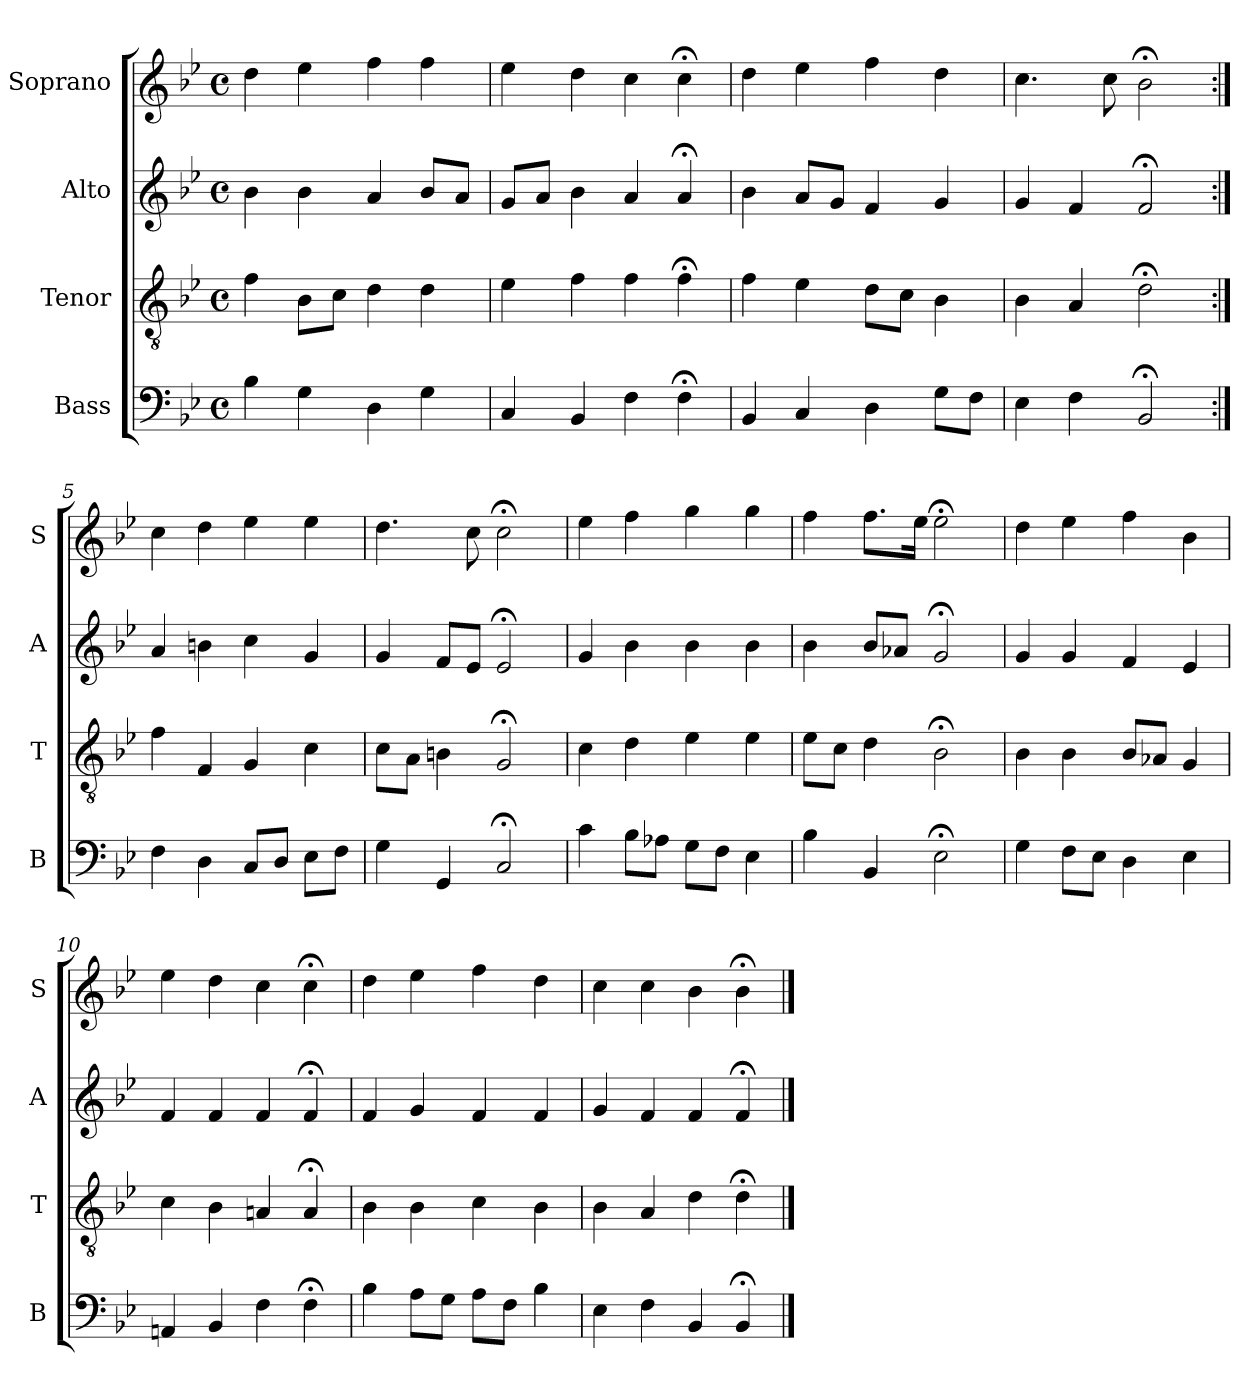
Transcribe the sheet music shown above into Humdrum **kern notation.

**kern	**kern	**kern	**kern
*part4	*part3	*part2	*part1
*staff4	*staff3	*staff2	*staff1
*I"Bass	*I"Tenor	*I"Alto	*I"Soprano
*I'B	*I'T	*I'A	*I'S
*clefF4	*clefGv2	*clefG2	*clefG2
*k[b-e-]	*k[b-e-]	*k[b-e-]	*k[b-e-]
*B-:	*B-:	*B-:	*B-:
*M4/4	*M4/4	*M4/4	*M4/4
*met(c)	*met(c)	*met(c)	*met(c)
*MM100	*MM100	*MM100	*MM100
=1	=1	=1	=1
4B-	4f	4b-	4dd
4G	8B-L	4b-	4ee-
.	8cJ	.	.
4D	4d	4a	4ff
4G	4d	8b-L	4ff
.	.	8aJ	.
=2	=2	=2	=2
4C	4e-	8gL	4ee-
.	.	8aJ	.
4BB-	4f	4b-	4dd
4F	4f	4a	4cc
4F;<	4f;<	4a;<	4cc;<
=3	=3	=3	=3
4BB-	4f	4b-	4dd
4Ci	4e-i	8aiL	4ee-i
.	.	8gJ	.
4D	8dL	4f	4ff
.	8cJ	.	.
8GL	4B-	4g	4dd
8FJ	.	.	.
=4	=4	=4	=4
4E-	4B-	4g	4.cc
4F	4A	4f	.
.	.	.	8cc
2BB-;<	2d;<	2f;<	2b-;<
=5:|!	=5:|!	=5:|!	=5:|!
4F	4f	4a	4cc
4Di	4Fi	4bni	4ddi
8CL	4G	4cc	4ee-
8DJ	.	.	.
8E-L	4c	4g	4ee-
8FJ	.	.	.
=6	=6	=6	=6
4G	8cL	4g	4.dd
.	8AJ	.	.
4GG	4Bn	8fL	.
.	.	8e-J	8cc
2C;<	2G;<	2e-;<	2cc;<
=7	=7	=7	=7
4c	4c	4g	4ee-
8B-L	4d	4b-	4ff
8A-XJ	.	.	.
8GL	4e-	4b-	4gg
8FJ	.	.	.
4E-	4e-	4b-	4gg
=8	=8	=8	=8
4B-	8e-L	4b-	4ff
.	8cJ	.	.
4BB-	4d	8b-L	8.ffL
.	.	8a-XJ	.
.	.	.	16ee-Jk
2E-;<	2B-;<	2g;<	2ee-;<
=9	=9	=9	=9
4G	4B-	4g	4dd
8FL	4B-	4g	4ee-
8E-J	.	.	.
4D	8B-L	4f	4ff
.	8A-XJ	.	.
4E-	4G	4e-	4b-
=10	=10	=10	=10
4AAn	4c	4f	4ee-
4BB-	4B-	4f	4dd
4F	4An	4f	4cc
4F;<	4A;<	4f;<	4cc;<
=11	=11	=11	=11
4B-	4B-	4f	4dd
8AL	4B-	4g	4ee-
8GJ	.	.	.
8AL	4c	4f	4ff
8FJ	.	.	.
4B-	4B-	4f	4dd
=12	=12	=12	=12
4E-	4B-	4g	4cc
4F	4A	4f	4cc
4BB-	4d	4f	4b-
4BB-;<	4d;<	4f;<	4b-;<
==	==	==	==
*-	*-	*-	*-
